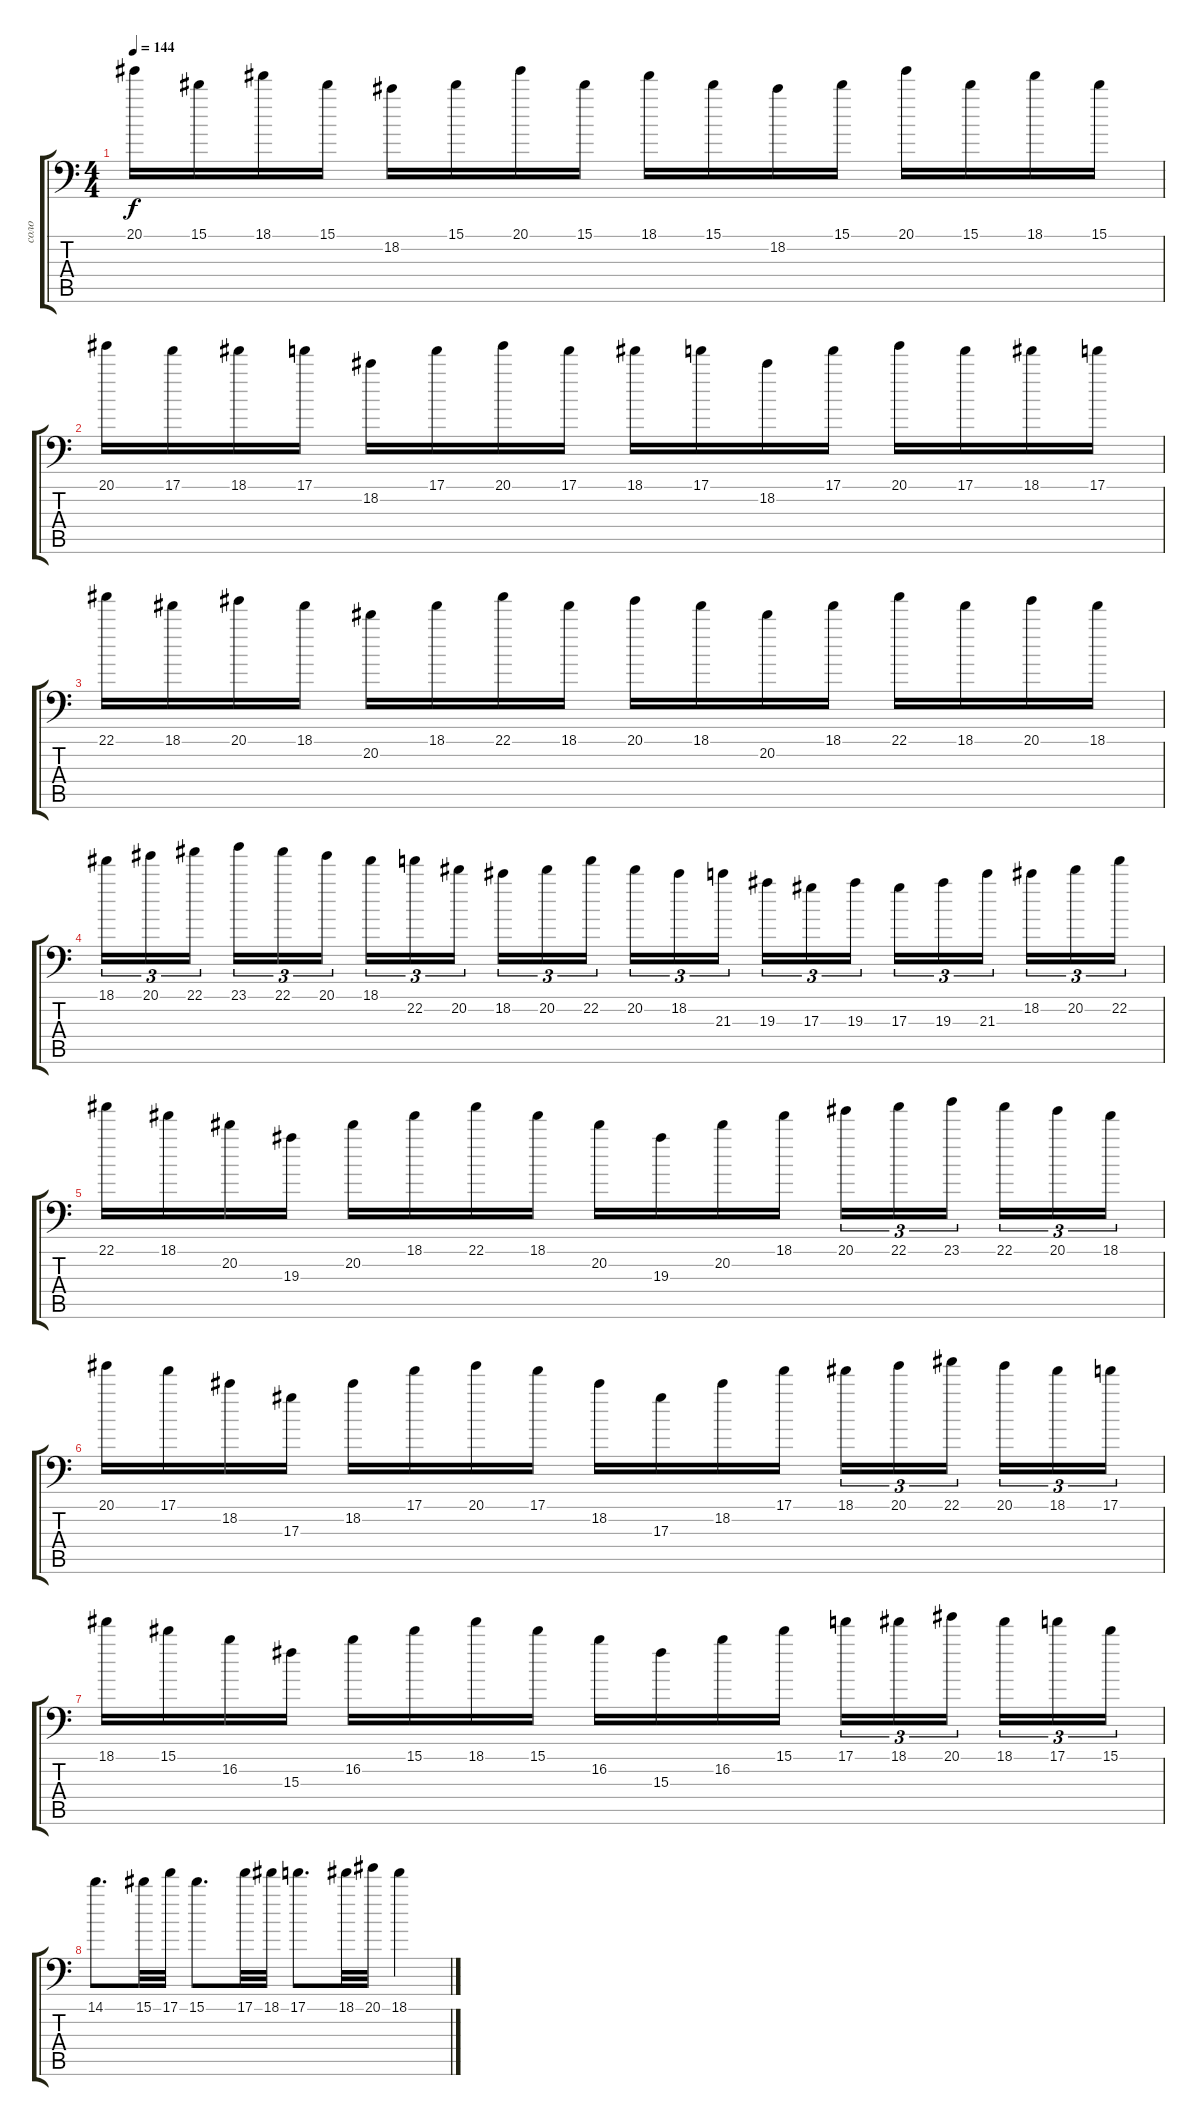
\track ("соло" "соло") {instrument overdrivenguitar}
\staff {score tabs}
\tuning (C4 G3 Eb3 Bb2 F2 Bb1) {hide}
\ts (4 4)
\tempo 144
\clef f4
\ks c
20.1.16{dy f} 15.1.16 18.1.16 15.1.16 18.2.16 15.1.16 20.1.16 15.1.16 18.1.16 15.1.16 18.2.16 15.1.16 20.1.16 15.1.16 18.1.16 15.1.16 |
20.1.16 17.1.16 18.1.16 17.1.16 18.2.16 17.1.16 20.1.16 17.1.16 18.1.16 17.1.16 18.2.16 17.1.16 20.1.16 17.1.16 18.1.16 17.1.16 |
22.1.16 18.1.16 20.1.16 18.1.16 20.2.16 18.1.16 22.1.16 18.1.16 20.1.16 18.1.16 20.2.16 18.1.16 22.1.16 18.1.16 20.1.16 18.1.16 |
18.1.16{tu (3 2)} 20.1.16{tu (3 2)} 22.1.16{tu (3 2) beam splitsecondary} 23.1.16{tu (3 2)} 22.1.16{tu (3 2)} 20.1.16{tu (3 2)} 18.1.16{tu (3 2)} 22.2.16{tu (3 2)} 20.2.16{tu (3 2) beam splitsecondary} 18.2.16{tu (3 2)} 20.2.16{tu (3 2)} 22.2.16{tu (3 2)} 20.2.16{tu (3 2)} 18.2.16{tu (3 2)} 21.3.16{tu (3 2) beam splitsecondary} 19.3.16{tu (3 2)} 17.3.16{tu (3 2)} 19.3.16{tu (3 2)} 17.3.16{tu (3 2)} 19.3.16{tu (3 2)} 21.3.16{tu (3 2) beam splitsecondary} 18.2.16{tu (3 2)} 20.2.16{tu (3 2)} 22.2.16{tu (3 2)} |
22.1.16 18.1.16 20.2.16 19.3.16 20.2.16 18.1.16 22.1.16 18.1.16 20.2.16 19.3.16 20.2.16 18.1.16 20.1.16{tu (3 2)} 22.1.16{tu (3 2)} 23.1.16{tu (3 2) beam splitsecondary} 22.1.16{tu (3 2)} 20.1.16{tu (3 2)} 18.1.16{tu (3 2)} |
20.1.16 17.1.16 18.2.16 17.3.16 18.2.16 17.1.16 20.1.16 17.1.16 18.2.16 17.3.16 18.2.16 17.1.16 18.1.16{tu (3 2)} 20.1.16{tu (3 2)} 22.1.16{tu (3 2) beam splitsecondary} 20.1.16{tu (3 2)} 18.1.16{tu (3 2)} 17.1.16{tu (3 2)} |
18.1.16 15.1.16 16.2.16 15.3.16 16.2.16 15.1.16 18.1.16 15.1.16 16.2.16 15.3.16 16.2.16 15.1.16 17.1.16{tu (3 2)} 18.1.16{tu (3 2)} 20.1.16{tu (3 2) beam splitsecondary} 18.1.16{tu (3 2)} 17.1.16{tu (3 2)} 15.1.16{tu (3 2)} |
14.1.8{d} 15.1.32 17.1.32 15.1.8{d} 17.1.32 18.1.32 17.1.8{d} 18.1.32 20.1.32 18.1.4
